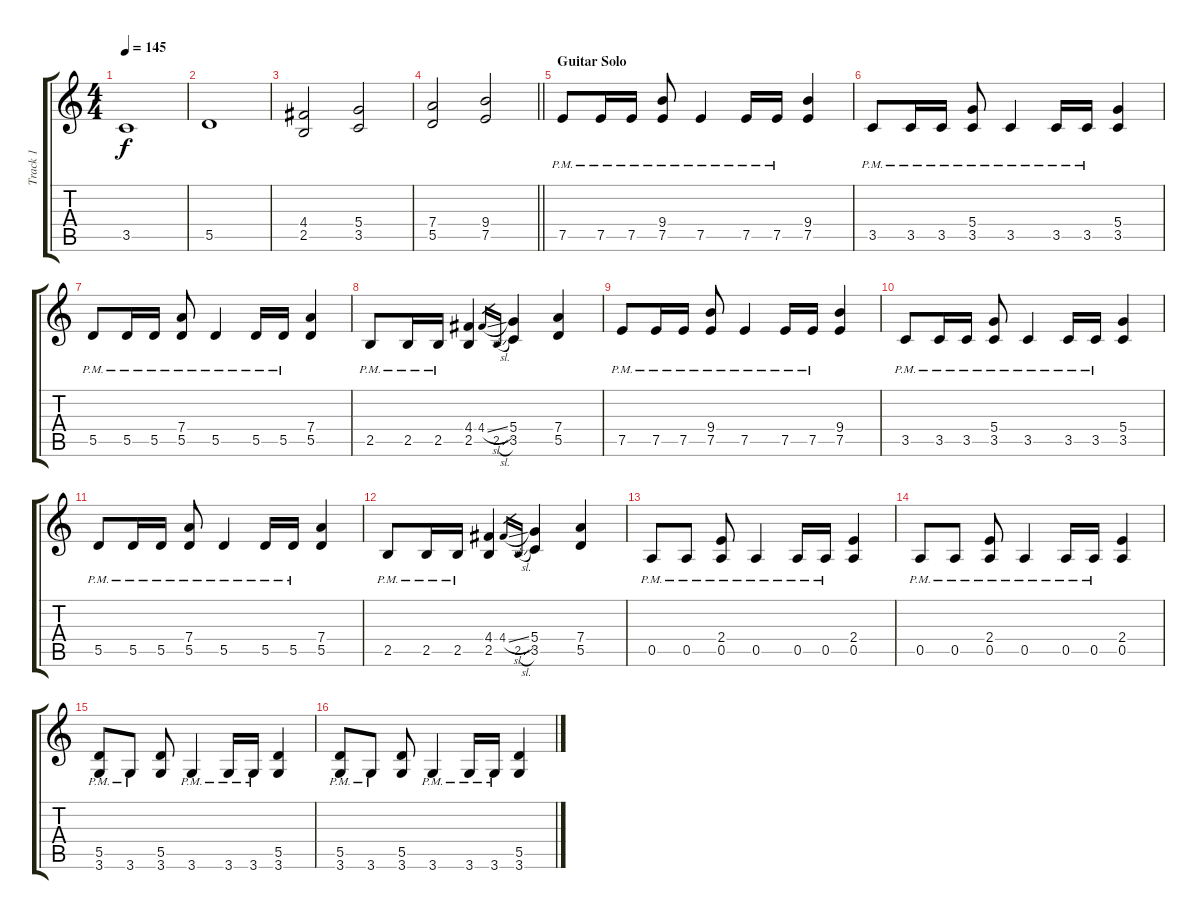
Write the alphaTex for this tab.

\track ("Track 1" "Track 1") {instrument overdrivenguitar}
\staff {score tabs}
\tuning (E4 B3 G3 D3 A2 E2) {hide}
\ts (4 4)
\tempo 145
\clef g2
\ks c
3.5.1{dy f} |
5.5.1 |
(4.4 2.5).2 (5.4 3.5).2 |
\barLineRight lightlight
(7.4 5.5).2 (9.4 7.5).2 |
\section ("" "Guitar Solo")
7.5{pm}.8 7.5{pm}.16 7.5{pm}.16 (9.4 7.5{pm}).8 7.5{pm}.4 7.5{pm}.16 7.5{pm}.16 (9.4 7.5).4 |
3.5{pm}.8 3.5{pm}.16 3.5{pm}.16 (5.4 3.5{pm}).8 3.5{pm}.4 3.5{pm}.16 3.5{pm}.16 (5.4 3.5).4 |
5.5{pm}.8 5.5{pm}.16 5.5{pm}.16 (7.4 5.5{pm}).8 5.5{pm}.4 5.5{pm}.16 5.5{pm}.16 (7.4 5.5).4 |
2.5{pm}.8 2.5{pm}.16 2.5{pm}.16 (4.4 2.5).4 4.4{sl}.16{gr} 2.5{sl}.16{gr} (5.4 3.5).4 (7.4 5.5).4 |
7.5{pm}.8 7.5{pm}.16 7.5{pm}.16 (9.4 7.5{pm}).8 7.5{pm}.4 7.5{pm}.16 7.5{pm}.16 (9.4 7.5).4 |
3.5{pm}.8 3.5{pm}.16 3.5{pm}.16 (5.4 3.5{pm}).8 3.5{pm}.4 3.5{pm}.16 3.5{pm}.16 (5.4 3.5).4 |
5.5{pm}.8 5.5{pm}.16 5.5{pm}.16 (7.4 5.5{pm}).8 5.5{pm}.4 5.5{pm}.16 5.5{pm}.16 (7.4 5.5).4 |
2.5{pm}.8 2.5{pm}.16 2.5{pm}.16 (4.4 2.5).4 4.4{sl}.16{gr} 2.5{sl}.16{gr} (5.4 3.5).4 (7.4 5.5).4 |
0.5{pm}.8 0.5{pm}.8 (2.4 0.5{pm}).8 0.5{pm}.4 0.5{pm}.16 0.5{pm}.16 (2.4 0.5).4 |
0.5{pm}.8 0.5{pm}.8 (2.4 0.5{pm}).8 0.5{pm}.4 0.5{pm}.16 0.5{pm}.16 (2.4 0.5).4 |
(5.5{pm} 3.6{pm}).8 3.6{pm}.8 (5.5 3.6).8 3.6{pm}.4 3.6{pm}.16 3.6{pm}.16 (5.5 3.6).4 |
(5.5{pm} 3.6{pm}).8 3.6{pm}.8 (5.5 3.6).8 3.6{pm}.4 3.6{pm}.16 3.6{pm}.16 (5.5 3.6).4
